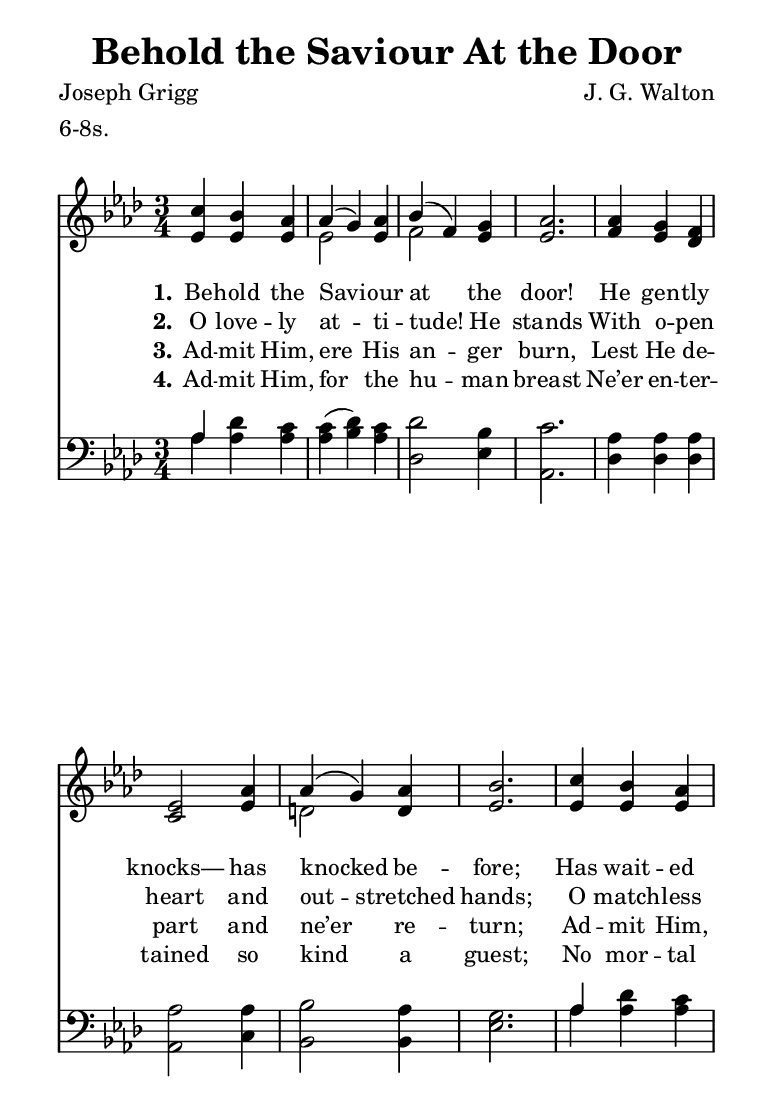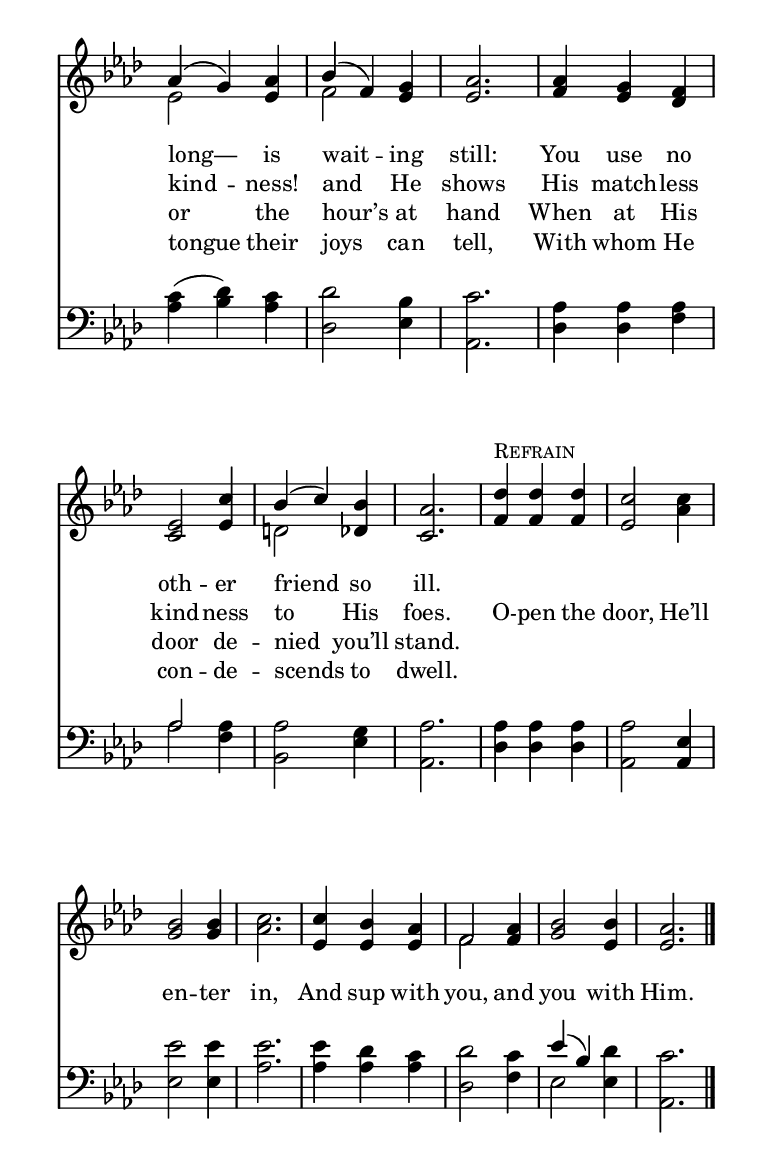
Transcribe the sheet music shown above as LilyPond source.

\include "common/global.ily"
\paper {
  \include "common/paper.ily"
  system-count = #(cond (is-eogsized 4) (#t #f))
}

\header{
  hymnnumber = "4"
  title = "Behold the Saviour At the Door"
  tunename = "St. Catherine"
  meter = "6-8s."
  poet = "Joseph Grigg"
  composer = "J. G. Walton"
  %copyright = ""
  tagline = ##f
}

patternA = { c4 c4 c4 | c4( c4) c4 | c4( c4) c4 | c2. \break } % Soprano 1
patternB = { c4 c4 c4 | c2      c4 | c4( c4) c4 | c2. \break } % Soprano 2
patternC = { c4 c4 c4 | c2      c4 | c2      c4 | c2. \break } % Alto 1 & Tenor / Bass 2
patternD = { c4 c4 c4 | c2      c4 | c2      c4 | c2. \break } % Alto 2
patternE = { c4 c4 c4 | c4( c4) c4 | c2      c4 | c2. \break } % Tenor / Bass 1

patternR = { c4 c4 c4 | c2      c4 | c2      c4 | c2. \break } % Soprano / Alto / Bass Refrain
patternS = { c4 c4 c4 | c2      c4 | c4( c4) c4 | c2. \break } % Tenor Refrain

global = {
  \include "common/overrides.ily"
  \override Staff.TimeSignature.style = #'numbered \time 3/4
  \once \override Score.MetronomeMark.transparent = ##t
  \tempo 4 = 96
  \key aes \major
  \autoBeamOff
}

notesSoprano = {
\global
\relative c'' {

  \changePitch \patternA { c bes aes   | aes g aes | bes f g   | aes }
  \changePitch \patternB { aes g f     | ees aes   | aes g aes | bes }
  \changePitch \patternA { c bes aes   | aes g aes | bes f g   | aes }
  \changePitch \patternB { aes g f     | ees c'    | bes c bes | aes }

  << s^\markup { \small \caps "Refrain" }
  \changePitch \patternR { des des des | c c       | bes bes   | c   } >>
  \changePitch \patternR { c bes aes   | f aes     | bes bes   | aes }
  \bar "|."

}
}

notesAlto = {
\global
\relative e' {

  \changePitch \patternC { ees ees ees | ees ees | f ees | ees }
  \changePitch \patternD { f ees des   | c ees   | d d   | ees }
  \changePitch \patternC { ees ees ees | ees ees | f ees | ees }
  \changePitch \patternD { f ees des   | c ees   | d des | c   }

  \changePitch \patternR { f f f       | ees aes | g g   | aes }
  \changePitch \patternR { ees ees ees | f f     | g ees | ees }

}
}

notesTenor = {
\global
\relative a {

  \changePitch \patternE { aes des c   | c des c | des bes     | c   }
  \changePitch \patternC { aes aes aes | aes aes | bes aes     | g   }
  \changePitch \patternE { aes des c   | c des c | des bes     | c   }
  \changePitch \patternC { aes aes aes | aes aes | aes g       | aes }

  \changePitch \patternR { aes aes aes | aes ees | ees' ees    | ees }
  \changePitch \patternS { ees des c   | des c   | ees bes des | c   }

}
}

notesBass = {
\global
\relative f {

  \changePitch \patternE { aes aes aes | aes bes aes | des, ees | aes, }
  \changePitch \patternC { des des des | aes c       | bes bes  | ees  }
  \changePitch \patternE { aes aes aes | aes bes aes | des, ees | aes, }
  \changePitch \patternC { des des f   | aes f       | bes, ees | aes, }

  \changePitch \patternR { des des des | aes aes     | ees' ees | aes  }
  \changePitch \patternR { aes aes aes | des, f      | ees ees  | aes, }

}
}

Refrain = \lyricmode {

  O -- pen the door, He’ll en -- ter in,
  And sup with you, and you with Him.

}

wordsA = \lyricmode {
\set stanza = "1."

  Be -- hold the Sav -- iour at the door!
  He gen -- tly knocks— has knocked be -- fore;
  Has wait -- ed long— is wait -- ing still:
  You use no oth -- er friend so ill.

}

wordsB = \lyricmode {
\set stanza = "2."

  O love -- ly at -- ti -- tude! He stands
  With o -- pen heart and out -- stretched hands;
  O match -- less kind -- ness! and He shows
  His match -- less kind -- ness to His foes.
  \Refrain
}

wordsC = \lyricmode {
\set stanza = "3."

  Ad -- mit Him, ere His an -- ger burn,
  Lest He de -- part and ne’er re -- turn;
  Ad -- mit Him, or the hour’s at hand
  When at His door de -- nied you’ll stand.

}

wordsD = \lyricmode {
\set stanza = "4."

  Ad -- mit Him, for the hu -- man breast
  Ne’er en -- ter -- tained so kind a guest;
  No mor -- tal tongue their joys can tell,
  With whom He con -- de -- scends to dwell.

}


\score {
  \context ChoirStaff <<
    \context Staff = upper <<
      \set Staff.autoBeaming = ##f
      \set ChoirStaff.systemStartDelimiter = #'SystemStartBar
      \set ChoirStaff.printPartCombineTexts = ##f
      \partcombine #'(2 . 9) \notesSoprano \notesAlto
      \context NullVoice = sopranos { \voiceOne << \notesSoprano >> }
      \context NullVoice = altos { \voiceTwo << \notesAlto >> }
      \context Lyrics = one   \lyricsto sopranos \wordsA
      \context Lyrics = two   \lyricsto sopranos \wordsB
      \context Lyrics = three \lyricsto sopranos \wordsC
      \context Lyrics = four  \lyricsto sopranos \wordsD
    >>
    \context Staff = men <<
      \set Staff.autoBeaming = ##f
      \clef bass
      \set ChoirStaff.printPartCombineTexts = ##f
      \partcombine #'(2 . 9) \notesTenor \notesBass
      \context NullVoice = tenors { \voiceOne << \notesTenor >> }
      \context NullVoice = basses { \voiceTwo << \notesBass >> }
    >>
  >>
  \layout {
    \include "common/layout.ily"
  }
  \midi{
    \include "common/midi.ily"
  }
}

\version "2.19.49"  % necessary for upgrading to future LilyPond versions.

% vi:set et ts=2 sw=2 ai nocindent syntax=lilypond:
